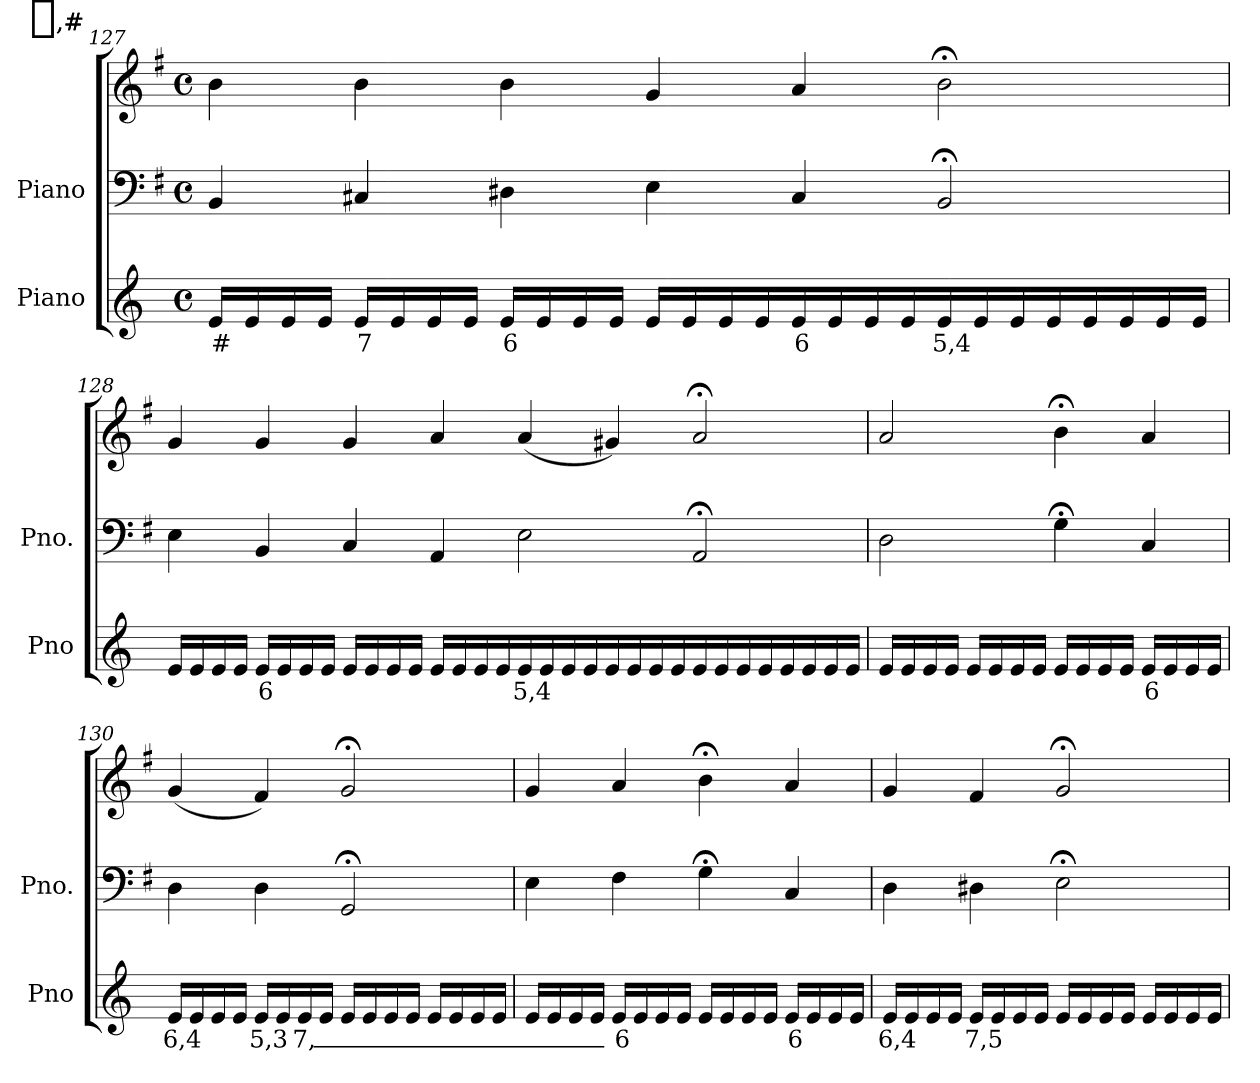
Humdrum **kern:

**kern	**text	**kern	**kern
*part2	*part2	*part1	*part1
*staff3	*staff3	*staff2	*staff1
*I"Piano	*	*I"Piano	*
*I'Pno	*	*I'Pno.	*
*clefG2	*	*clefF4	*clefG2
*k[]	*	*k[f#]	*k[f#]
*M4/4	*	*M4/4	*M4/4
*met(c)	*	*met(c)	*met(c)
=127	=127	=127	=127
!	!LO:LY:b	!	!
16e/LL	#	4BB/	4b\
16e/	.	.	.
16e/	.	.	.
16e/JJ	.	.	.
!	!LO:LY:b	!	!
16e/LL	7	4C#X/	4b\
16e/	.	.	.
16e/	.	.	.
16e/JJ	.	.	.
!	!LO:LY:b	!	!
16e/LL	6	4D#X\	4b\
16e/	.	.	.
16e/	.	.	.
16e/JJ	.	.	.
16e/LL	.	4E\	4g/
16e/	.	.	.
16e/	.	.	.
16e/	.	.	.
!	!LO:LY:b	!	!
16e/	6	4C#/	4a/
16e/	.	.	.
16e/	.	.	.
16e/	.	.	.
!	!LO:LY:b	!	!
16e/	5,4	2BB;</	2b;<\
16e/	.	.	.
16e/	.	.	.
16e/	.	.	.
!	!LO:LY:b	!	!
16e/	_,#	.	.
16e/	.	.	.
16e/	.	.	.
16e/JJ	.	.	.
=128	=128	=128	=128
16e/LL	.	4E\	4g/
16e/	.	.	.
16e/	.	.	.
16e/JJ	.	.	.
!	!LO:LY:b	!	!
16e/LL	6	4BB/	4g/
16e/	.	.	.
16e/	.	.	.
16e/JJ	.	.	.
16e/LL	.	4C/	4g/
16e/	.	.	.
16e/	.	.	.
16e/JJ	.	.	.
16e/LL	.	4AA/	4a/
16e/	.	.	.
16e/	.	.	.
16e/	.	.	.
!	!LO:LY:b	!	!
16e/	5,4	2E\	(<4a/
16e/	.	.	.
16e/	.	.	.
16e/	.	.	.
!	!LO:LY:b	!	!
16e/	_,#	.	4g#X/)
16e/	.	.	.
16e/	.	.	.
16e/	.	.	.
16e/	.	2AA;</	2a;</
16e/	.	.	.
16e/	.	.	.
16e/	.	.	.
16e/	.	.	.
16e/	.	.	.
16e/	.	.	.
16e/JJ	.	.	.
=129	=129	=129	=129
16e/LL	.	2D\	2a/
16e/	.	.	.
16e/	.	.	.
16e/JJ	.	.	.
16e/LL	.	.	.
16e/	.	.	.
16e/	.	.	.
16e/JJ	.	.	.
16e/LL	.	4G;<\	4b;<\
16e/	.	.	.
16e/	.	.	.
16e/JJ	.	.	.
!	!LO:LY:b	!	!
16e/LL	6	4C/	4a/
16e/	.	.	.
16e/	.	.	.
16e/JJ	.	.	.
=130	=130	=130	=130
!	!LO:LY:b	!	!
16e/LL	6,4	4D\	(<4g/
16e/	.	.	.
16e/	.	.	.
16e/JJ	.	.	.
!	!LO:LY:b	!	!
16e/LL	5,3	4D\	4f#/)
16e/	.	.	.
!	!LO:LY:b	!	!
16e/	7,_	.	.
16e/JJ	.	.	.
16e/LL	.	2GG;</	2g;</
16e/	.	.	.
16e/	.	.	.
16e/JJ	.	.	.
16e/LL	.	.	.
16e/	.	.	.
16e/	.	.	.
16e/JJ	.	.	.
=131	=131	=131	=131
16e/LL	.	4E\	4g/
16e/	.	.	.
16e/	.	.	.
16e/JJ	.	.	.
!	!LO:LY:b	!	!
16e/LL	6	4F#\	4a/
16e/	.	.	.
16e/	.	.	.
16e/JJ	.	.	.
16e/LL	.	4G;<\	4b;<\
16e/	.	.	.
16e/	.	.	.
16e/JJ	.	.	.
!	!LO:LY:b	!	!
16e/LL	6	4C/	4a/
16e/	.	.	.
16e/	.	.	.
16e/JJ	.	.	.
=132	=132	=132	=132
!	!LO:LY:b	!	!
16e/LL	6,4	4D\	4g/
16e/	.	.	.
16e/	.	.	.
16e/JJ	.	.	.
!	!LO:LY:b	!	!
16e/LL	7,5	4D#X\	4f#/
16e/	.	.	.
16e/	.	.	.
16e/JJ	.	.	.
16e/LL	.	2E;<\	2g;</
16e/	.	.	.
16e/	.	.	.
16e/JJ	.	.	.
16e/LL	.	.	.
16e/	.	.	.
16e/	.	.	.
16e/JJ	.	.	.
=	=	=	=
*-	*-	*-	*-
